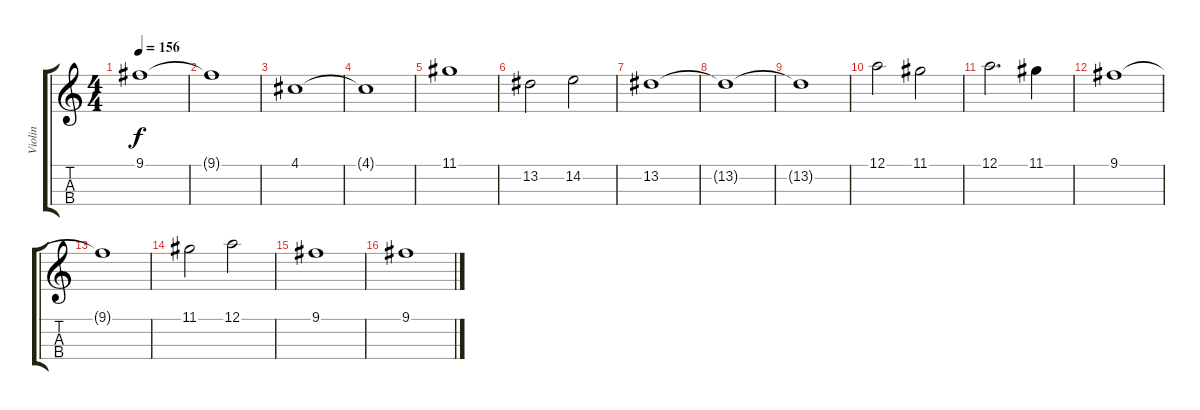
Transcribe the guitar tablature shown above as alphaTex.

\track ("Violin" "Violin") {instrument tremolostrings}
\staff {score tabs}
\tuning (A4 D4 G3 C3) {hide}
\ts (4 4)
\tempo 156
\clef g2
\ks c
9.1.1{dy f} |
9.1{t}.1 |
4.1.1 |
4.1{t}.1 |
11.1.1 |
13.2.2 14.2.2 |
13.2.1 |
13.2{t}.1 |
13.2{t}.1 |
12.1.2 11.1.2 |
12.1.2{d} 11.1.4 |
9.1.1 |
9.1{t}.1 |
11.1.2 12.1.2 |
9.1.1 |
9.1.1
